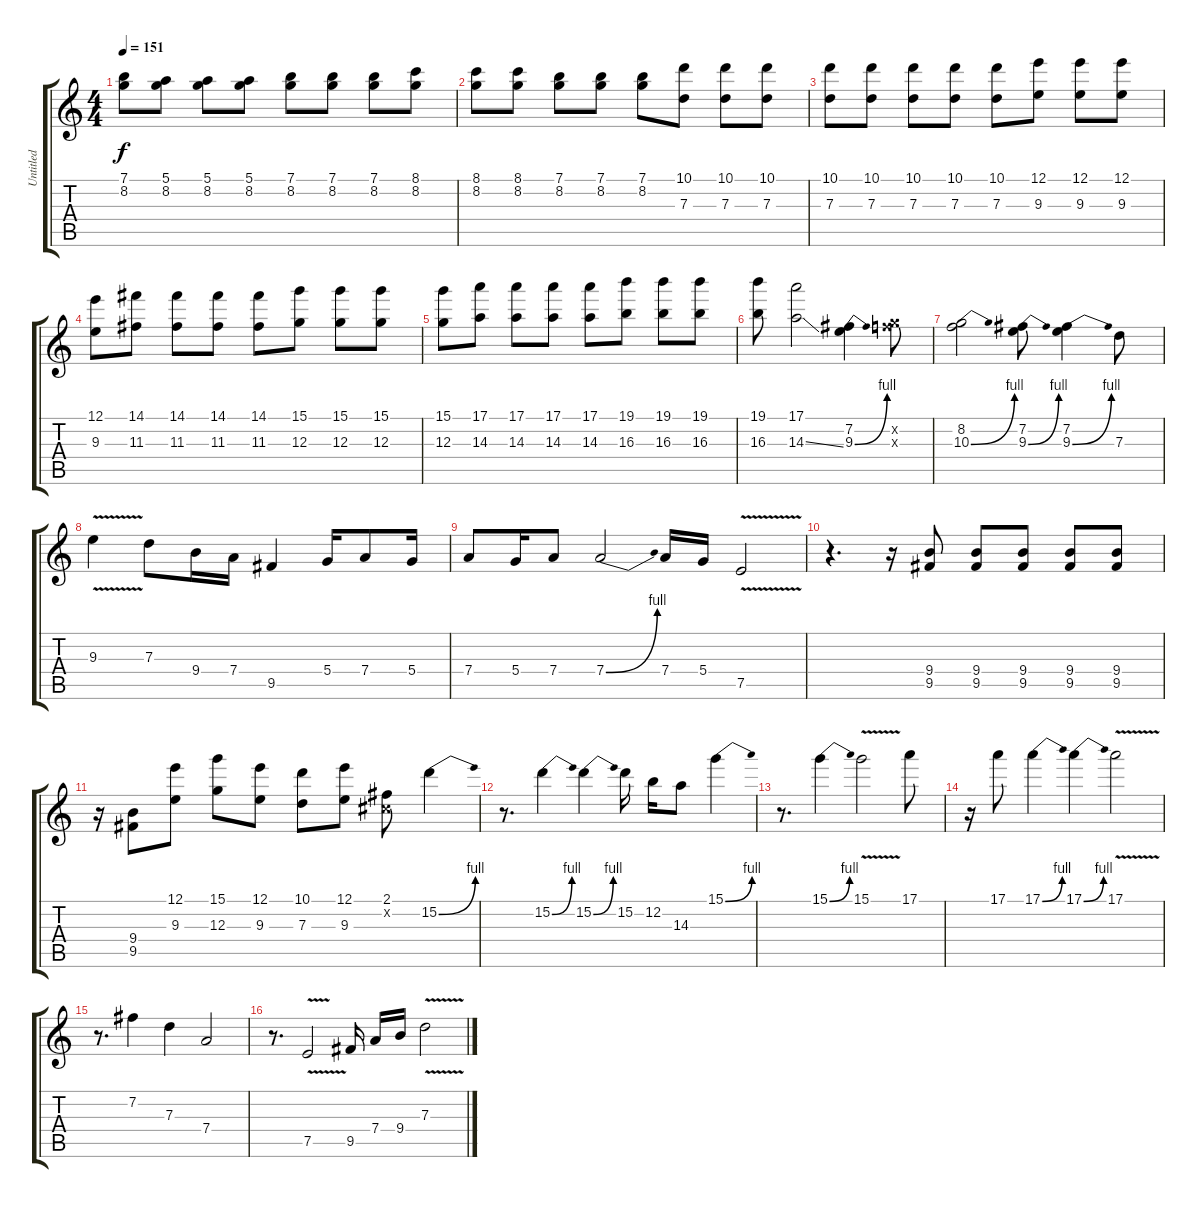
\track ("Untitled" "Untitled") {instrument acousticguitarnylon}
\staff {score tabs}
\tuning (E4 B3 G3 D3 A2 E2) {hide}
\ts (4 4)
\tempo 151
\clef g2
\ks c
(7.1 8.2).8{dy f} (5.1 8.2).8 (5.1 8.2).8 (5.1 8.2).8 (7.1 8.2).8 (7.1 8.2).8 (7.1 8.2).8 (8.1 8.2).8 |
(8.1 8.2).8 (8.1 8.2).8 (7.1 8.2).8 (7.1 8.2).8 (7.1 8.2).8 (10.1 7.3).8 (10.1 7.3).8 (10.1 7.3).8 |
(10.1 7.3).8 (10.1 7.3).8 (10.1 7.3).8 (10.1 7.3).8 (10.1 7.3).8 (12.1 9.3).8 (12.1 9.3).8 (12.1 9.3).8 |
(12.1 9.3).8 (14.1 11.3).8 (14.1 11.3).8 (14.1 11.3).8 (14.1 11.3).8 (15.1 12.3).8 (15.1 12.3).8 (15.1 12.3).8 |
(15.1 12.3).8 (17.1 14.3).8 (17.1 14.3).8 (17.1 14.3).8 (17.1 14.3).8 (19.1 16.3).8 (19.1 16.3).8 (19.1 16.3).8 |
(19.1 16.3).8 (17.1 14.3{ss}).2 (7.2 9.3{be (bend 0 0 60 4)}).4 (8.2{x} 10.3{x}).8 |
(8.2 10.3{be (bend 0 0 60 4)}).2 (7.2 9.3{be (bend 0 0 60 4)}).8 (7.2 9.3{be (bend 0 0 60 4)}).4 7.3.8 |
9.3{v}.4 7.3.8 9.4.16 7.4.16 9.5.4 5.4.16 7.4.8 5.4.16 |
7.4.8 5.4.16 7.4.8 7.4{be (bend 0 0 60 4)}.2 7.4.16 5.4.16 7.5{v}.2 |
r.4{d} r.16 (9.4 9.5).8 (9.4 9.5).8 (9.4 9.5).8 (9.4 9.5).8 (9.4 9.5).8 |
r.16 (9.4 9.5).8 (12.1 9.3).8 (15.1 12.3).8 (12.1 9.3).8 (10.1 7.3).8 (12.1 9.3).8 (2.1 2.2{x}).8 15.2{be (bend 0 0 60 4)}.4 |
r.8{d} 15.2{be (bend 0 0 60 4)}.4 15.2{be (bend 0 0 60 4)}.4 15.2.16 12.2.16 14.3.8 15.1{be (bend 0 0 60 4)}.4 |
r.8{d} 15.1{be (bend 0 0 60 4)}.4 15.1{v}.2 17.1.8 |
r.16 17.1.8 17.1{be (bend 0 0 60 4)}.4 17.1{be (bend 0 0 60 4)}.4 17.1{v}.2 |
r.8{d} 7.2.4 7.3.4 7.4.2 |
r.8{d} 7.5{v}.2 9.5.16 7.4.16 9.4.16 7.3{v}.2
